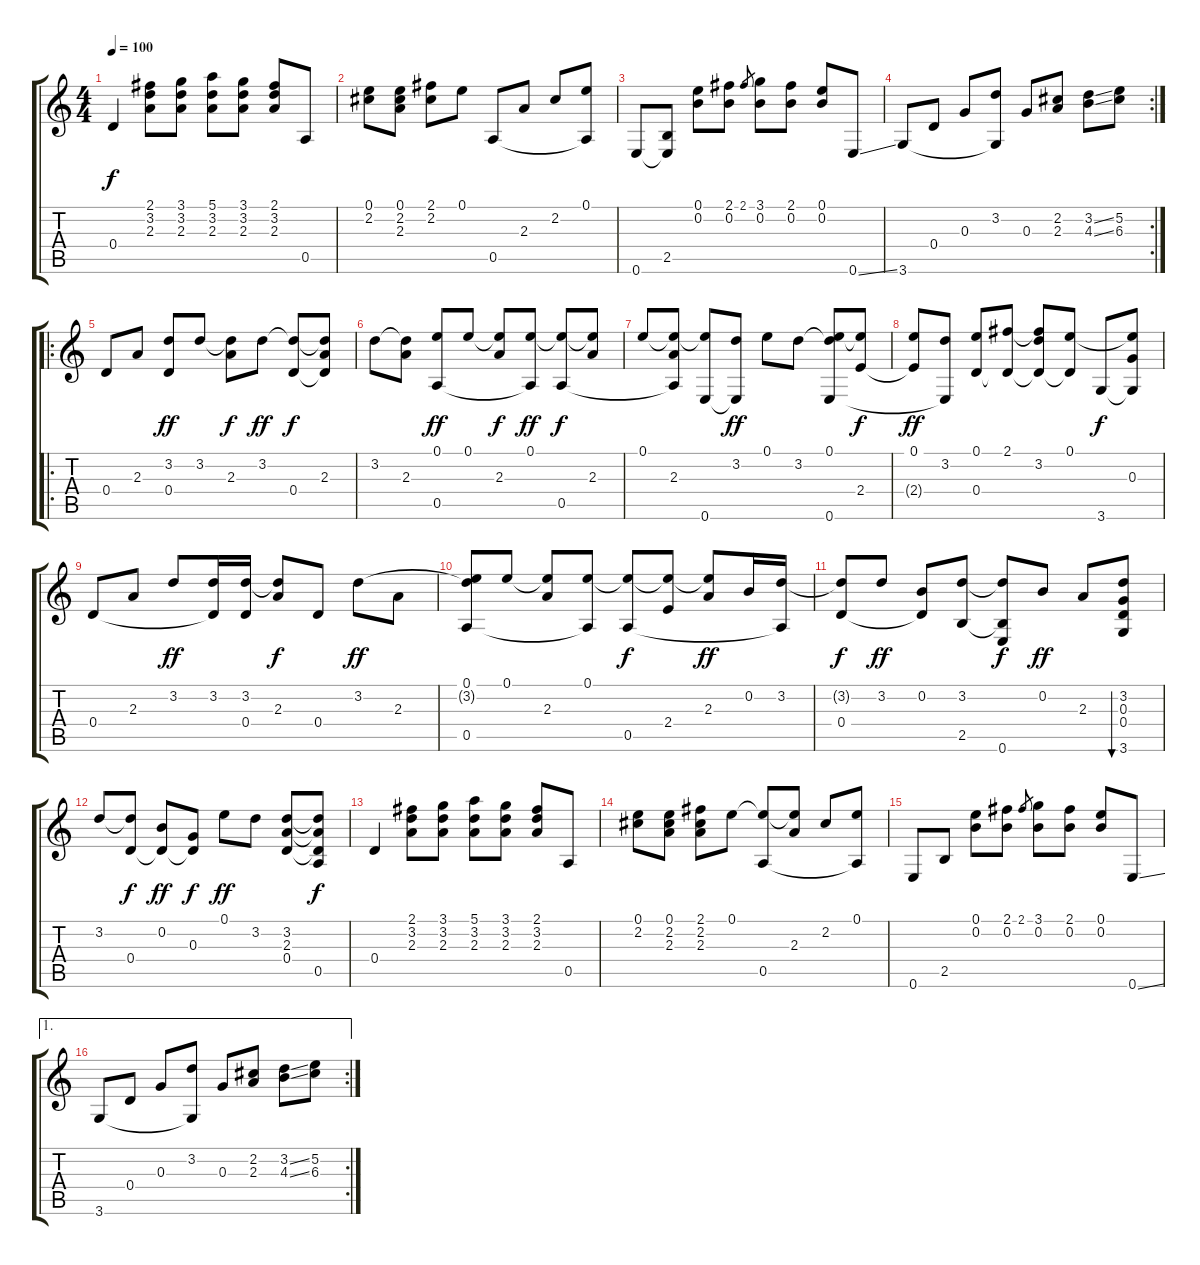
\track "" {instrument acousticguitarnylon}
\staff {score tabs}
\tuning (E4 B3 G3 D3 A2 E2) {hide}
\ts (4 4)
\tempo 100
\clef g2
\ks c
0.4.4{dy f instrument acousticguitarnylon} (2.1 3.2 2.3).8 (3.1 3.2 2.3).8 (5.1 3.2 2.3).8 (3.1 3.2 2.3).8 (2.1 3.2 2.3).8 0.5.8 |
(0.1 2.2).8 (0.1 2.2 2.3).8 (2.1 2.2).8 0.1.8 0.5.8 2.3.8 2.2.8 (0.1 0.5{t}).8 |
0.6.8 (2.5 0.6{t}).8 (0.1 0.2).8 (2.1 0.2).8 2.1.8{gr} (3.1 0.2).8 (2.1 0.2).8 (0.1 0.2).8 0.6{ss}.8 |
\rc 2
3.6.8 0.4.8 0.3.8 (3.2 3.6{t}).8 0.3.8 (2.2 2.3).8 (3.2{ss} 4.3{ss}).8 (5.2 6.3).8 |
\ro
0.4.8 2.3.8 (3.2 0.4).8{dy ff} 3.2.8 (3.2{t} 2.3).8{dy f} 3.2.8{dy ff} (3.2{t} 0.4).8{dy f} (3.2{t} 2.3 0.4{t}).8 |
3.2.8 (3.2{t} 2.3).8 (0.1 0.5).8{dy ff} 0.1.8 (0.1{t} 2.3).8{dy f} (0.1 0.5{t}).8{dy ff} (0.1{t} 0.5).8{dy f} (0.1{t} 2.3).8 |
0.1.8 (0.1{t} 2.3 0.5{t}).8 (0.1{t} 0.6).8 (3.2 0.6{t}).8{dy ff} 0.1.8 3.2.8 (0.1 3.2{t} 0.6).8 (0.1{t} 2.4).8{dy f} |
(0.1 2.4{t}).8{dy ff} (3.2 0.6{t}).8 (0.1 0.4).8 (2.1 0.4{t}).8 (2.1{t} 3.2 0.4{t}).8 (0.1 0.4{t}).8 3.6.8{dy f} (0.1{t} 0.3 3.6{t}).8 |
0.4.8 2.3.8 3.2.8{dy ff} (3.2 0.4{t}).16 (3.2 0.4).16 (3.2{t} 2.3).8{dy f} 0.4.8 3.2.8{dy ff} 2.3.8 |
(0.1 3.2{t} 0.5).8 0.1.8 (0.1{t} 2.3).8 (0.1 0.5{t}).8 (0.1{t} 0.5).8{dy f} (0.1{t} 2.4).8 (0.1{t} 2.3).8{dy ff} 0.2.16 (3.2 0.5{t}).16 |
(3.2{t} 0.4).8{dy f} 3.2.8{dy ff} (0.2 0.4{t}).8 (3.2 2.5).8 (3.2{t} 2.5{t} 0.6).8{dy f} 0.2.8{dy ff} 2.3.8 (3.2 0.3 0.4 3.6).8{bu 240} |
3.2.8 (3.2{t} 0.4).8{dy f} (0.2 0.4{t}).8{dy ff} (0.3 0.4{t}).8{dy f} 0.1.8{dy ff} 3.2.8 (3.2 2.3 0.4).8 (3.2{t} 2.3{t} 0.4{t} 0.5).8{dy f} |
0.4.4 (2.1 3.2 2.3).8 (3.1 3.2 2.3).8 (5.1 3.2 2.3).8 (3.1 3.2 2.3).8 (2.1 3.2 2.3).8 0.5.8 |
(0.1 2.2).8 (0.1 2.2 2.3).8 (2.1 2.2 2.3).8 0.1.8 (0.1{t} 0.5).8 (0.1{t} 2.3).8 2.2.8 (0.1 0.5{t}).8 |
0.6.8 2.5.8 (0.1 0.2).8 (2.1 0.2).8 2.1.8{gr} (3.1 0.2).8 (2.1 0.2).8 (0.1 0.2).8 0.6{ss}.8 |
\ae 1
\rc 2
3.6.8 0.4.8 0.3.8 (3.2 3.6{t}).8 0.3.8 (2.2 2.3).8 (3.2{ss} 4.3{ss}).8 (5.2 6.3).8
